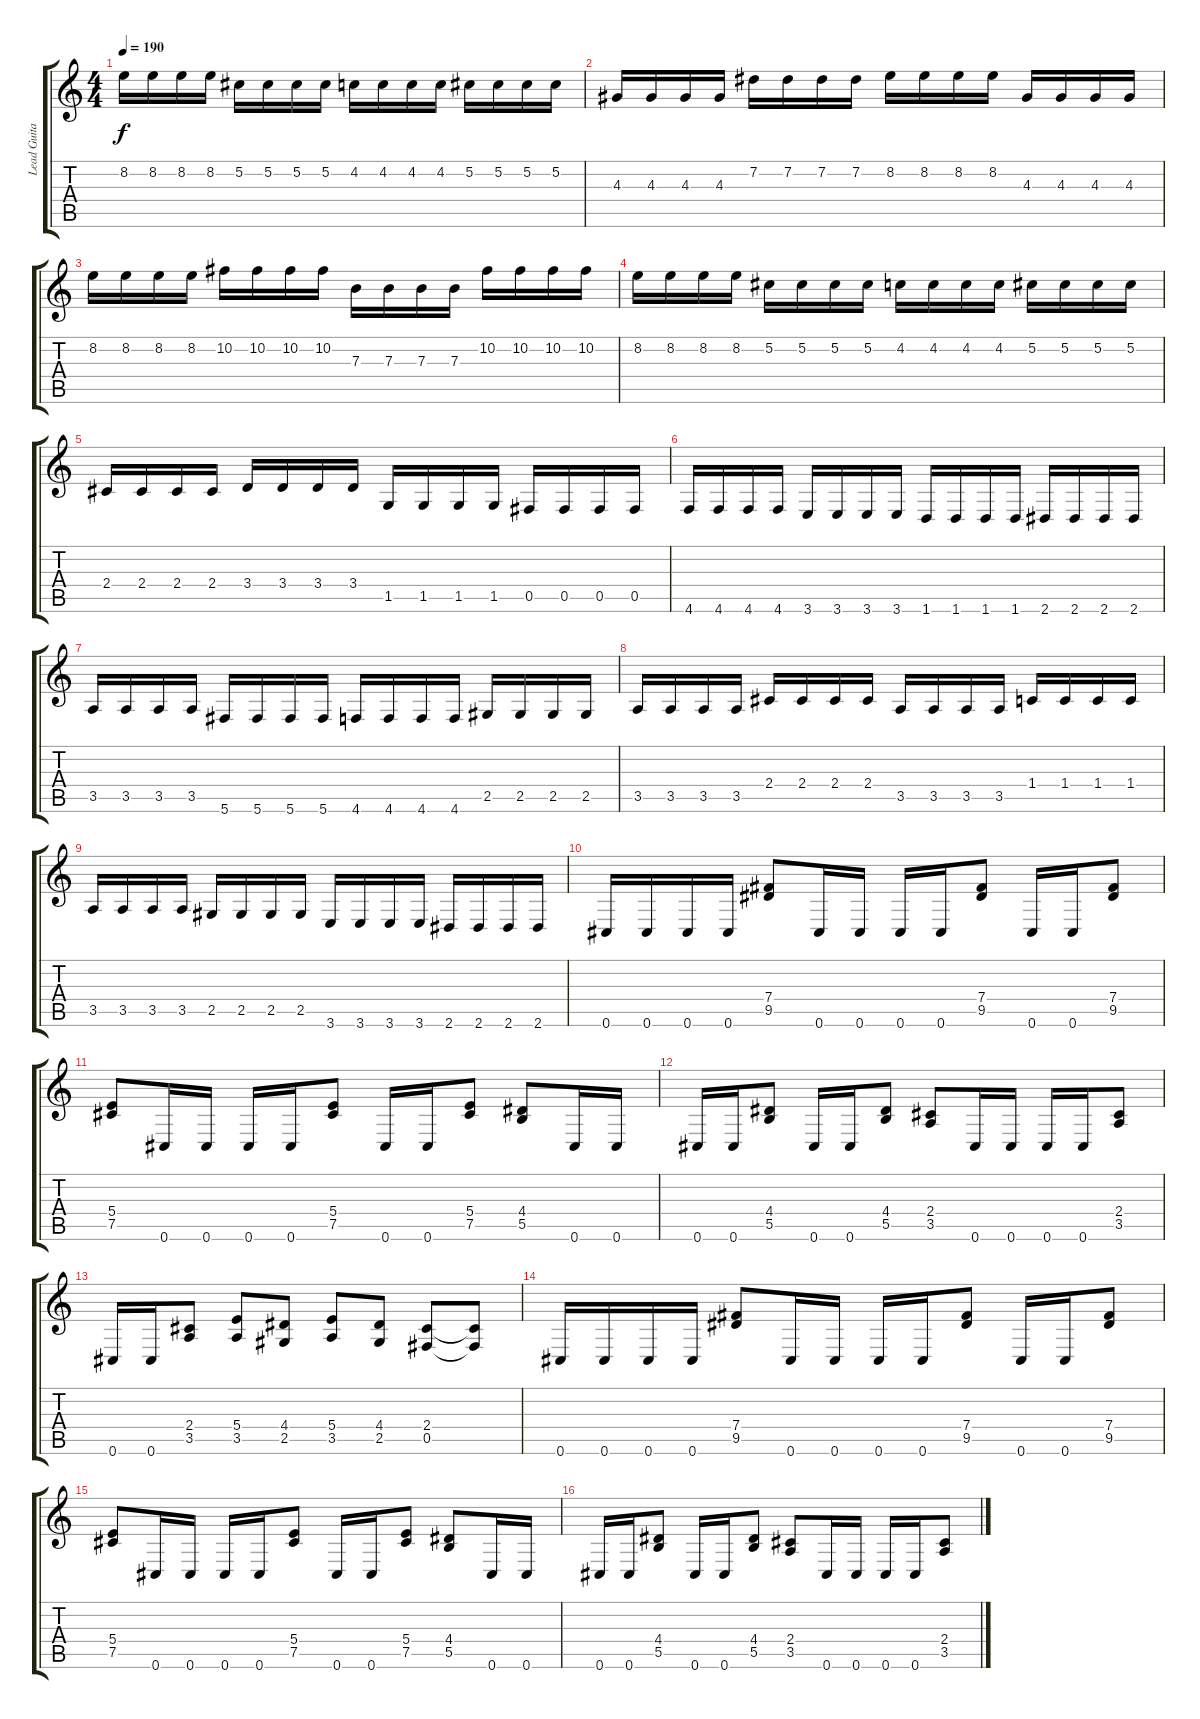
\track ("Lead Guitar" "Lead Guita") {instrument distortionguitar}
\staff {score tabs}
\tuning (Db4 Ab3 E3 B2 Gb2 Db2) {hide}
\ts (4 4)
\tempo 190
\clef g2
\ks c
8.2.16{dy f} 8.2.16 8.2.16 8.2.16 5.2.16 5.2.16 5.2.16 5.2.16 4.2.16 4.2.16 4.2.16 4.2.16 5.2.16 5.2.16 5.2.16 5.2.16 |
4.3.16 4.3.16 4.3.16 4.3.16 7.2.16 7.2.16 7.2.16 7.2.16 8.2.16 8.2.16 8.2.16 8.2.16 4.3.16 4.3.16 4.3.16 4.3.16 |
8.2.16 8.2.16 8.2.16 8.2.16 10.2.16 10.2.16 10.2.16 10.2.16 7.3.16 7.3.16 7.3.16 7.3.16 10.2.16 10.2.16 10.2.16 10.2.16 |
8.2.16 8.2.16 8.2.16 8.2.16 5.2.16 5.2.16 5.2.16 5.2.16 4.2.16 4.2.16 4.2.16 4.2.16 5.2.16 5.2.16 5.2.16 5.2.16 |
2.4.16 2.4.16 2.4.16 2.4.16 3.4.16 3.4.16 3.4.16 3.4.16 1.5.16 1.5.16 1.5.16 1.5.16 0.5.16 0.5.16 0.5.16 0.5.16 |
4.6.16 4.6.16 4.6.16 4.6.16 3.6.16 3.6.16 3.6.16 3.6.16 1.6.16 1.6.16 1.6.16 1.6.16 2.6.16 2.6.16 2.6.16 2.6.16 |
3.5.16 3.5.16 3.5.16 3.5.16 5.6.16 5.6.16 5.6.16 5.6.16 4.6.16 4.6.16 4.6.16 4.6.16 2.5.16 2.5.16 2.5.16 2.5.16 |
3.5.16 3.5.16 3.5.16 3.5.16 2.4.16 2.4.16 2.4.16 2.4.16 3.5.16 3.5.16 3.5.16 3.5.16 1.4.16 1.4.16 1.4.16 1.4.16 |
3.5.16 3.5.16 3.5.16 3.5.16 2.5.16 2.5.16 2.5.16 2.5.16 3.6.16 3.6.16 3.6.16 3.6.16 2.6.16 2.6.16 2.6.16 2.6.16 |
0.6.16 0.6.16 0.6.16 0.6.16 (7.4 9.5).8 0.6.16 0.6.16 0.6.16 0.6.16 (7.4 9.5).8 0.6.16 0.6.16 (7.4 9.5).8 |
(5.4 7.5).8 0.6.16 0.6.16 0.6.16 0.6.16 (5.4 7.5).8 0.6.16 0.6.16 (5.4 7.5).8 (4.4 5.5).8 0.6.16 0.6.16 |
0.6.16 0.6.16 (4.4 5.5).8 0.6.16 0.6.16 (4.4 5.5).8 (2.4 3.5).8 0.6.16 0.6.16 0.6.16 0.6.16 (2.4 3.5).8 |
0.6.16 0.6.16 (2.4 3.5).8 (5.4 3.5).8 (4.4 2.5).8 (5.4 3.5).8 (4.4 2.5).8 (2.4 0.5).8 (2.4{t} 0.5{t}).8 |
0.6.16 0.6.16 0.6.16 0.6.16 (7.4 9.5).8 0.6.16 0.6.16 0.6.16 0.6.16 (7.4 9.5).8 0.6.16 0.6.16 (7.4 9.5).8 |
(5.4 7.5).8 0.6.16 0.6.16 0.6.16 0.6.16 (5.4 7.5).8 0.6.16 0.6.16 (5.4 7.5).8 (4.4 5.5).8 0.6.16 0.6.16 |
0.6.16 0.6.16 (4.4 5.5).8 0.6.16 0.6.16 (4.4 5.5).8 (2.4 3.5).8 0.6.16 0.6.16 0.6.16 0.6.16 (2.4 3.5).8
